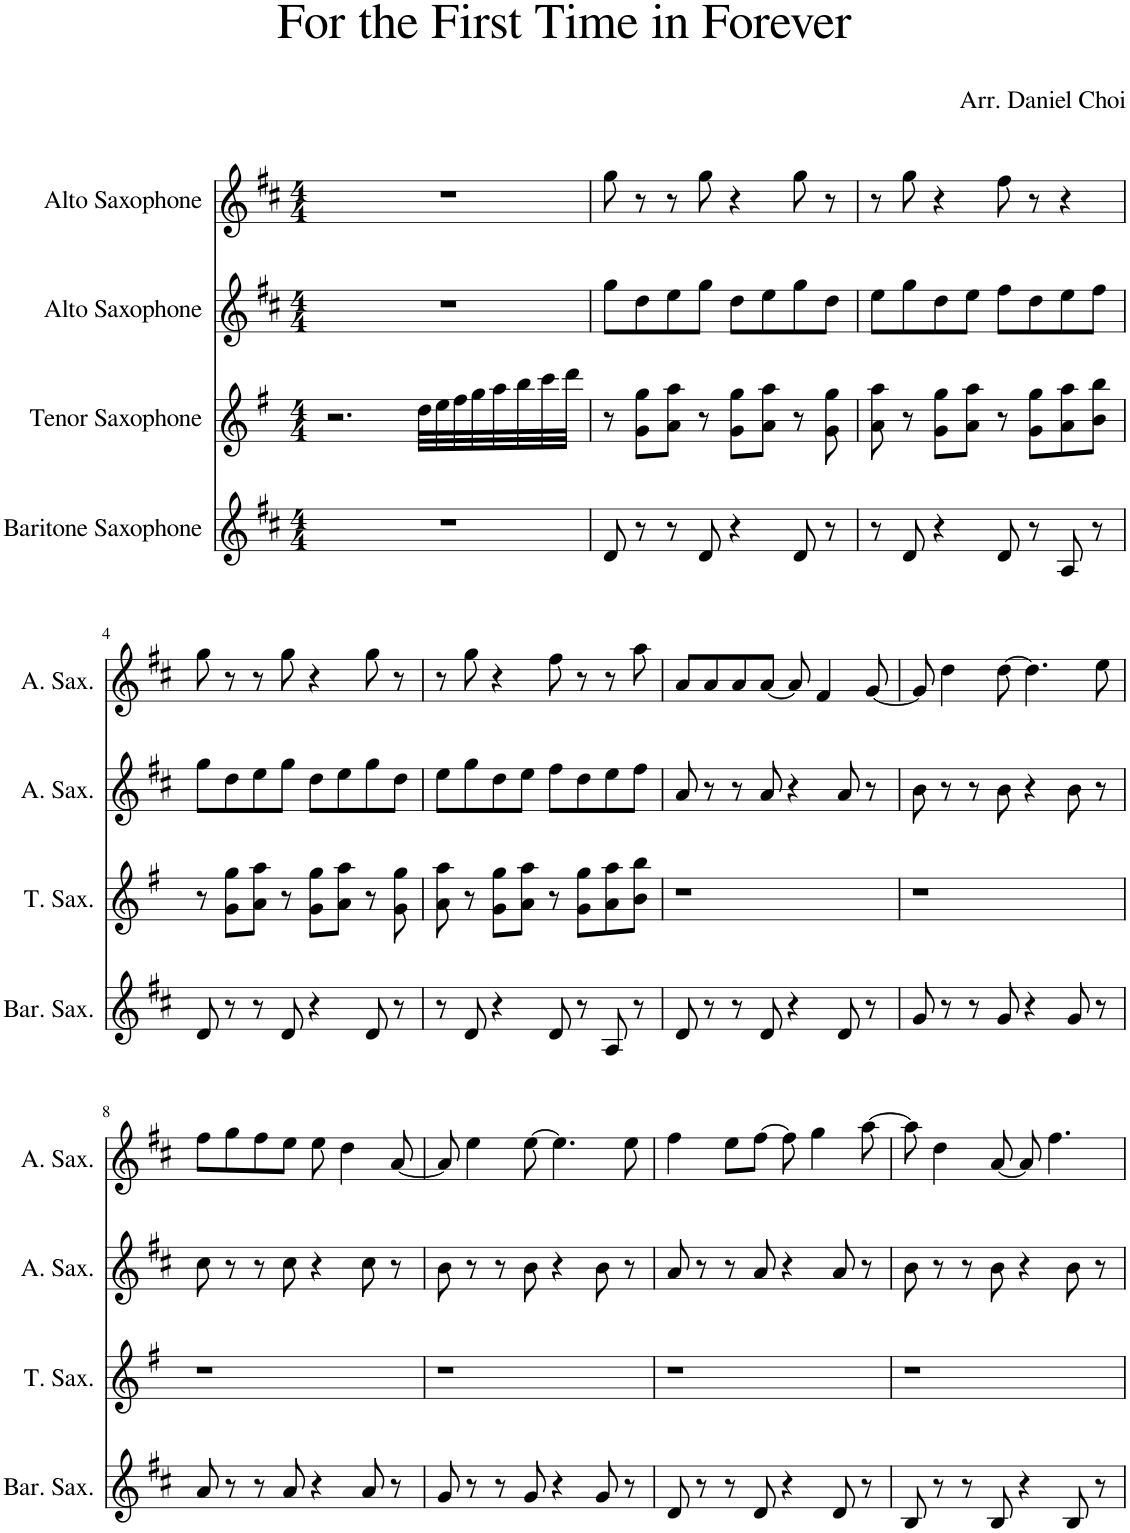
**kern	**kern	**kern	**kern
*part4	*part3	*part2	*part1
*staff4	*staff3	*staff2	*staff1
*I"Baritone Saxophone	*I"Tenor Saxophone	*I"Alto Saxophone	*I"Alto Saxophone
*I'Bar. Sax.	*I'T. Sax.	*I'A. Sax.	*I'A. Sax.
*clefG2	*clefG2	*clefG2	*clefG2
*Trd12c21	*Trd8c14	*Trd5c9	*Trd5c9
*k[f#c#]	*k[f#]	*k[f#c#]	*k[f#c#]
*M4/4	*M4/4	*M4/4	*M4/4
=1	=1	=1	=1
1r	2.r	1r	1r
.	32dd\LLL	.	.
.	32ee\	.	.
.	32ff#\	.	.
.	32gg\	.	.
.	32aa\	.	.
.	32bb\	.	.
.	32ccc\	.	.
.	32ddd\JJJ	.	.
=2	=2	=2	=2
8d/	8r	8gg\L	8gg\
8r	8g\ 8gg\L	8dd\	8r
8r	8a\ 8aa\J	8ee\	8r
8d/	8r	8gg\J	8gg\
4r	8g\ 8gg\L	8dd\L	4r
.	8a\ 8aa\J	8ee\	.
8d/	8r	8gg\	8gg\
8r	8g\ 8gg\	8dd\J	8r
=3	=3	=3	=3
8r	8a\ 8aa\	8ee\L	8r
8d/	8r	8gg\	8gg\
4r	8g\ 8gg\L	8dd\	4r
.	8a\ 8aa\J	8ee\J	.
8d/	8r	8ff#\L	8ff#\
8r	8g\ 8gg\L	8dd\	8r
8A/	8a\ 8aa\	8ee\	4r
8r	8b\ 8bb\J	8ff#\J	.
!!LO:LB:g=z
=4	=4	=4	=4
8d/	8r	8gg\L	8gg\
8r	8g\ 8gg\L	8dd\	8r
8r	8a\ 8aa\J	8ee\	8r
8d/	8r	8gg\J	8gg\
4r	8g\ 8gg\L	8dd\L	4r
.	8a\ 8aa\J	8ee\	.
8d/	8r	8gg\	8gg\
8r	8g\ 8gg\	8dd\J	8r
=5	=5	=5	=5
8r	8a\ 8aa\	8ee\L	8r
8d/	8r	8gg\	8gg\
4r	8g\ 8gg\L	8dd\	4r
.	8a\ 8aa\J	8ee\J	.
8d/	8r	8ff#\L	8ff#\
8r	8g\ 8gg\L	8dd\	8r
8A/	8a\ 8aa\	8ee\	8r
8r	8b\ 8bb\J	8ff#\J	8aa\
=6	=6	=6	=6
8d/	1r	8a/	8a/L
8r	.	8r	8a/
8r	.	8r	8a/
8d/	.	8a/	[8a/J
4r	.	4r	8a/]
.	.	.	4f#/
8d/	.	8a/	.
8r	.	8r	[8g/
=7	=7	=7	=7
8g/	1r	8b\	8g/]
8r	.	8r	4dd\
8r	.	8r	.
8g/	.	8b\	[8dd\
4r	.	4r	4.dd\]
8g/	.	8b\	.
8r	.	8r	8ee\
!!LO:LB:g=z
=8	=8	=8	=8
8a/	1r	8cc#\	8ff#\L
8r	.	8r	8gg\
8r	.	8r	8ff#\
8a/	.	8cc#\	8ee\J
4r	.	4r	8ee\
.	.	.	4dd\
8a/	.	8cc#\	.
8r	.	8r	[8a/
=9	=9	=9	=9
8g/	1r	8b\	8a/]
8r	.	8r	4ee\
8r	.	8r	.
8g/	.	8b\	[8ee\
4r	.	4r	4.ee\]
8g/	.	8b\	.
8r	.	8r	8ee\
=10	=10	=10	=10
8d/	1r	8a/	4ff#\
8r	.	8r	.
8r	.	8r	8ee\L
8d/	.	8a/	[8ff#\J
4r	.	4r	8ff#\]
.	.	.	4gg\
8d/	.	8a/	.
8r	.	8r	[8aa\
=11	=11	=11	=11
8B/	1r	8b\	8aa\]
8r	.	8r	4dd\
8r	.	8r	.
8B/	.	8b\	[8a/
4r	.	4r	8a/]
.	.	.	4.ff#\
8B/	.	8b\	.
8r	.	8r	.
=	=	=	=
*-	*-	*-	*-
